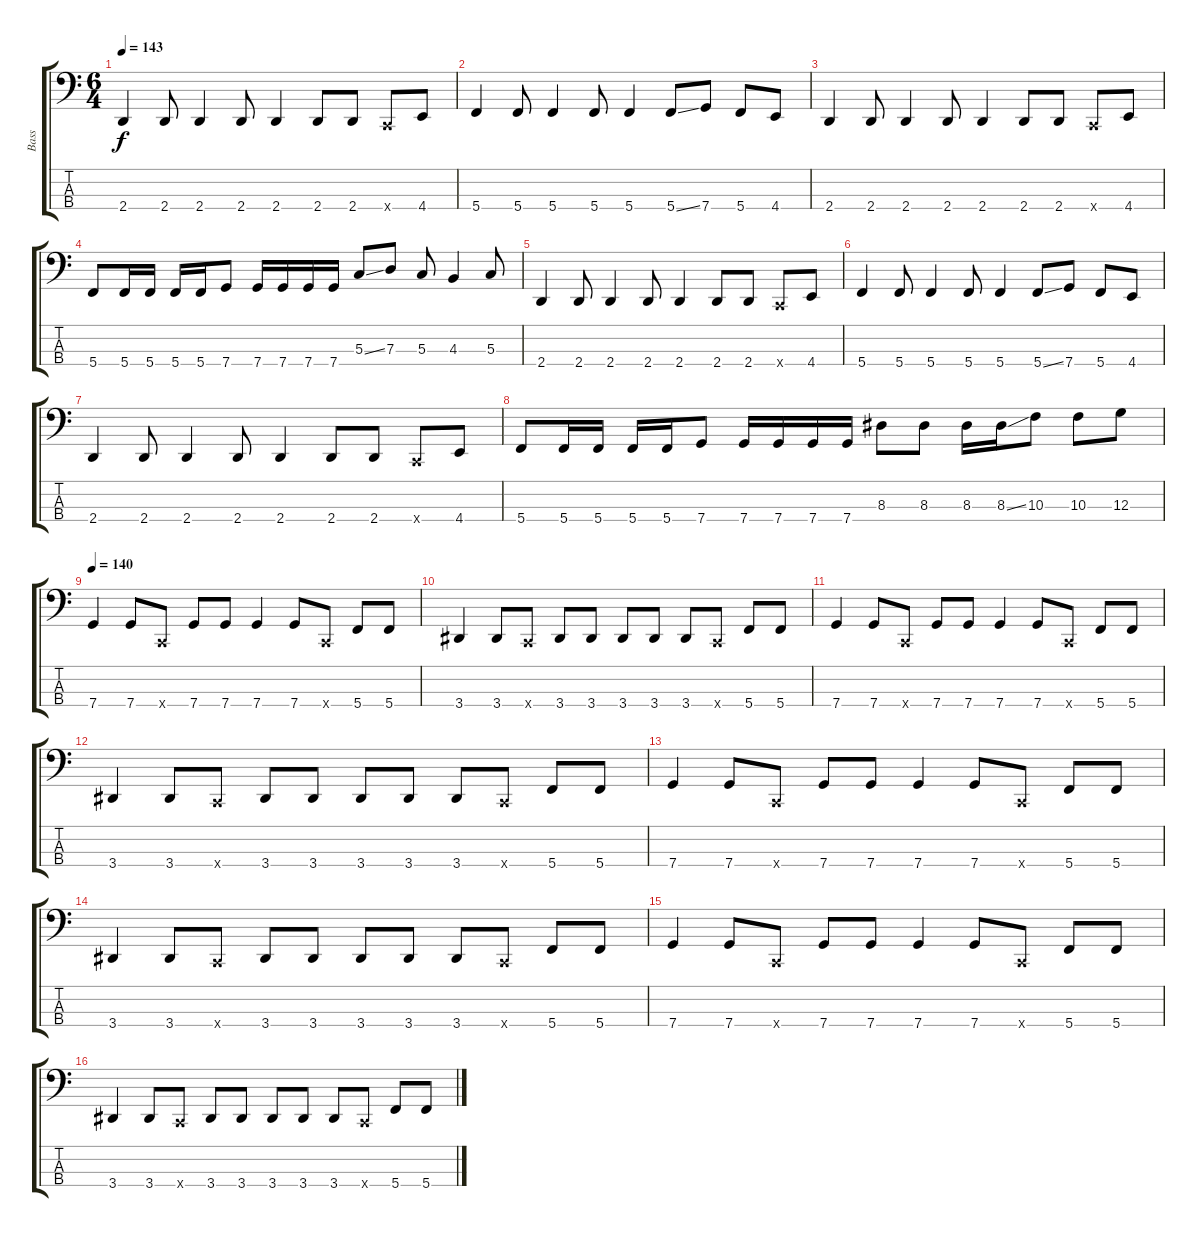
\track ("Bass" "Bass") {instrument electricbassfinger}
\staff {score tabs}
\tuning (F2 C2 G1 C1) {hide}
\ts (6 4)
\section ("" "")
\tempo 143
\clef f4
\ks c
2.4.4{dy f} 2.4.8 2.4.4 2.4.8 2.4.4 2.4.8 2.4.8 0.4{x}.8 4.4.8 |
5.4.4 5.4.8 5.4.4 5.4.8 5.4.4 5.4{ss}.8 7.4.8 5.4.8 4.4.8 |
2.4.4 2.4.8 2.4.4 2.4.8 2.4.4 2.4.8 2.4.8 0.4{x}.8 4.4.8 |
5.4.8 5.4.16 5.4.16 5.4.16 5.4.16 7.4.8 7.4.16 7.4.16 7.4.16 7.4.16 5.3{ss}.8 7.3.8 5.3.8 4.3.4 5.3.8 |
2.4.4 2.4.8 2.4.4 2.4.8 2.4.4 2.4.8 2.4.8 0.4{x}.8 4.4.8 |
5.4.4 5.4.8 5.4.4 5.4.8 5.4.4 5.4{ss}.8 7.4.8 5.4.8 4.4.8 |
2.4.4 2.4.8 2.4.4 2.4.8 2.4.4 2.4.8 2.4.8 0.4{x}.8 4.4.8 |
5.4.8 5.4.16 5.4.16 5.4.16 5.4.16 7.4.8 7.4.16 7.4.16 7.4.16 7.4.16 8.3.8 8.3.8 8.3.16 8.3{ss}.16 10.3.8 10.3.8 12.3.8 |
\section ("" "")
\tempo 140
7.4.4 7.4.8 0.4{x}.8 7.4.8 7.4.8 7.4.4 7.4.8 0.4{x}.8 5.4.8 5.4.8 |
3.4.4 3.4.8 0.4{x}.8 3.4.8 3.4.8 3.4.8 3.4.8 3.4.8 0.4{x}.8 5.4.8 5.4.8 |
7.4.4 7.4.8 0.4{x}.8 7.4.8 7.4.8 7.4.4 7.4.8 0.4{x}.8 5.4.8 5.4.8 |
3.4.4 3.4.8 0.4{x}.8 3.4.8 3.4.8 3.4.8 3.4.8 3.4.8 0.4{x}.8 5.4.8 5.4.8 |
7.4.4 7.4.8 0.4{x}.8 7.4.8 7.4.8 7.4.4 7.4.8 0.4{x}.8 5.4.8 5.4.8 |
3.4.4 3.4.8 0.4{x}.8 3.4.8 3.4.8 3.4.8 3.4.8 3.4.8 0.4{x}.8 5.4.8 5.4.8 |
7.4.4 7.4.8 0.4{x}.8 7.4.8 7.4.8 7.4.4 7.4.8 0.4{x}.8 5.4.8 5.4.8 |
3.4.4 3.4.8 0.4{x}.8 3.4.8 3.4.8 3.4.8 3.4.8 3.4.8 0.4{x}.8 5.4.8 5.4.8
